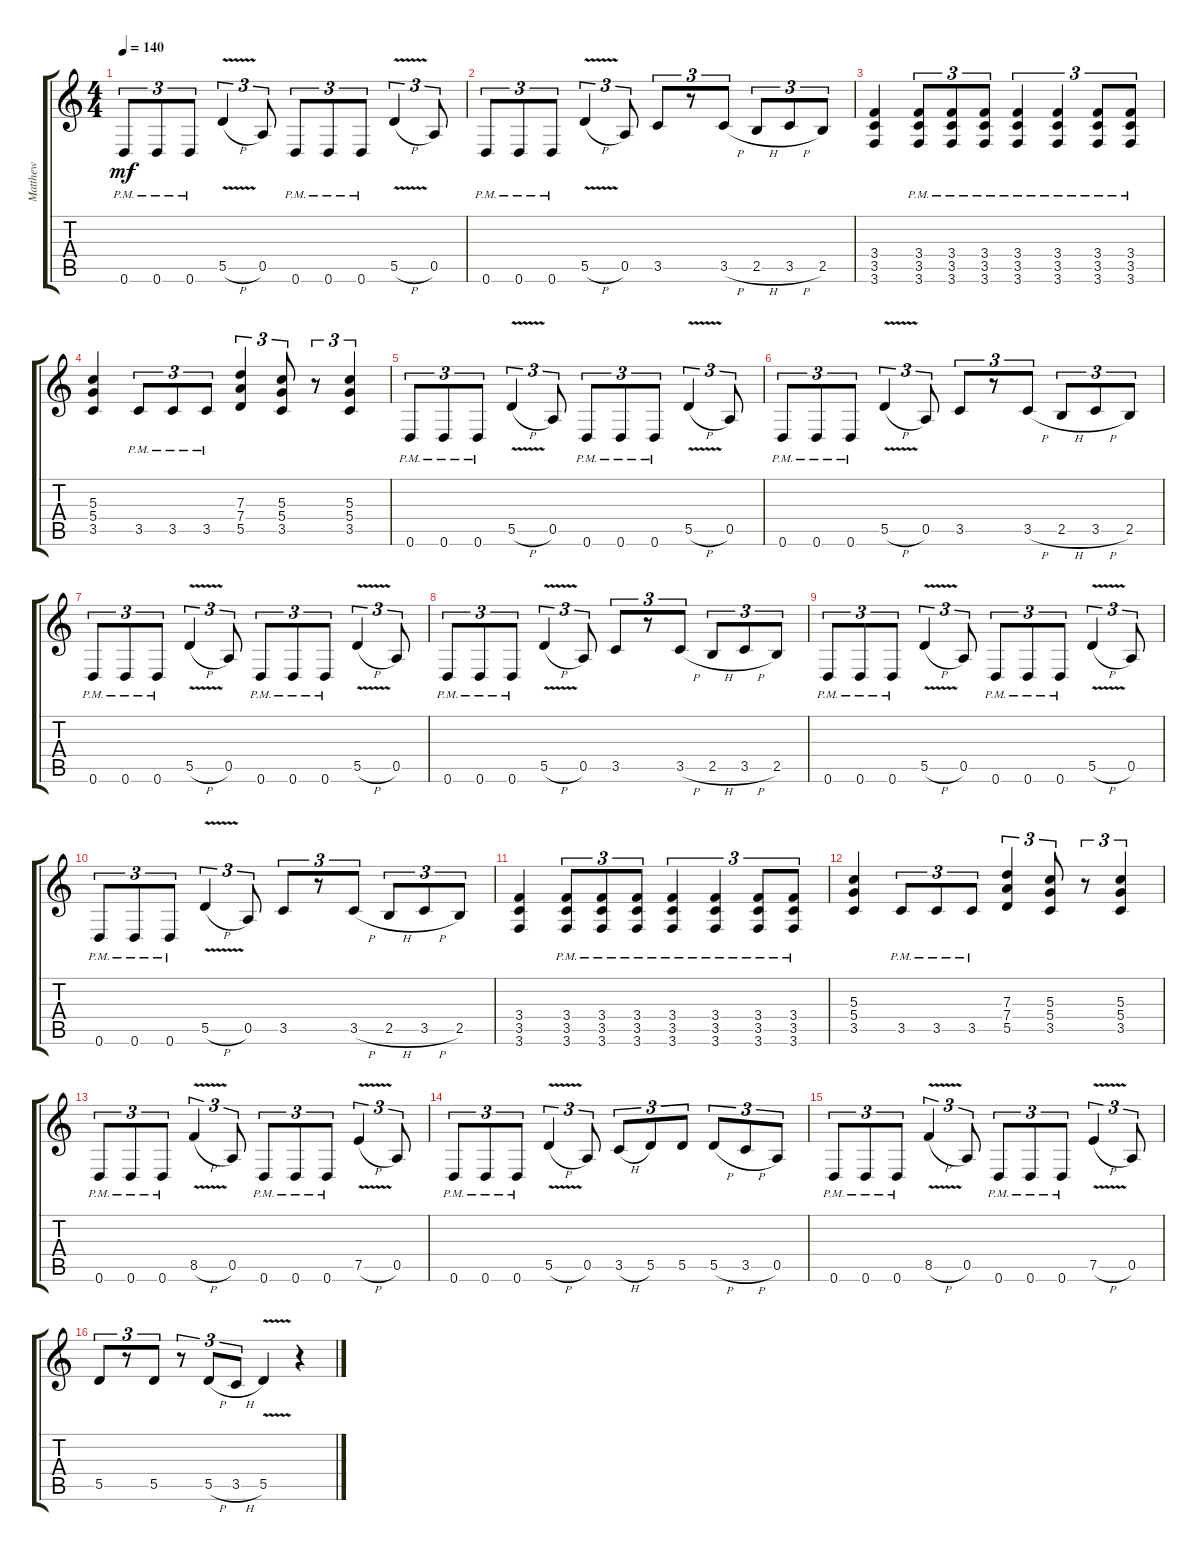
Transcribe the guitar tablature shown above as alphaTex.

\track ("Matthew" "Matthew") {instrument distortionguitar}
\staff {score tabs}
\tuning (E4 B3 G3 D3 A2 D2) {hide}
\ts (4 4)
\tempo 140
\clef g2
\ks c
0.6{pm}.8{tu (3 2) dy mf} 0.6{pm}.8{tu (3 2)} 0.6{pm}.8{tu (3 2)} 5.5{v h}.4{tu (3 2)} 0.5.8{tu (3 2)} 0.6{pm}.8{tu (3 2)} 0.6{pm}.8{tu (3 2)} 0.6{pm}.8{tu (3 2)} 5.5{v h}.4{tu (3 2)} 0.5.8{tu (3 2)} |
0.6{pm}.8{tu (3 2)} 0.6{pm}.8{tu (3 2)} 0.6{pm}.8{tu (3 2)} 5.5{v h}.4{tu (3 2)} 0.5.8{tu (3 2)} 3.5.8{tu (3 2)} r.8{tu (3 2)} 3.5{h}.8{tu (3 2)} 2.5{h}.8{tu (3 2)} 3.5{h}.8{tu (3 2)} 2.5.8{tu (3 2)} |
(3.4 3.5 3.6).4 (3.4{pm} 3.5{pm} 3.6{pm}).8{tu (3 2)} (3.4{pm} 3.5{pm} 3.6{pm}).8{tu (3 2)} (3.4{pm} 3.5{pm} 3.6{pm}).8{tu (3 2)} (3.4{pm} 3.5{pm} 3.6{pm}).4{tu (3 2)} (3.4{pm} 3.5{pm} 3.6{pm}).4{tu (3 2)} (3.4{pm} 3.5{pm} 3.6{pm}).8{tu (3 2)} (3.4{pm} 3.5{pm} 3.6{pm}).8{tu (3 2)} |
(5.3 5.4 3.5).4 3.5{pm}.8{tu (3 2)} 3.5{pm}.8{tu (3 2)} 3.5{pm}.8{tu (3 2)} (7.3 7.4 5.5).4{tu (3 2)} (5.3 5.4 3.5).8{tu (3 2)} r.8{tu (3 2)} (5.3 5.4 3.5).4{tu (3 2)} |
0.6{pm}.8{tu (3 2)} 0.6{pm}.8{tu (3 2)} 0.6{pm}.8{tu (3 2)} 5.5{v h}.4{tu (3 2)} 0.5.8{tu (3 2)} 0.6{pm}.8{tu (3 2)} 0.6{pm}.8{tu (3 2)} 0.6{pm}.8{tu (3 2)} 5.5{v h}.4{tu (3 2)} 0.5.8{tu (3 2)} |
0.6{pm}.8{tu (3 2)} 0.6{pm}.8{tu (3 2)} 0.6{pm}.8{tu (3 2)} 5.5{v h}.4{tu (3 2)} 0.5.8{tu (3 2)} 3.5.8{tu (3 2)} r.8{tu (3 2)} 3.5{h}.8{tu (3 2)} 2.5{h}.8{tu (3 2)} 3.5{h}.8{tu (3 2)} 2.5.8{tu (3 2)} |
0.6{pm}.8{tu (3 2)} 0.6{pm}.8{tu (3 2)} 0.6{pm}.8{tu (3 2)} 5.5{v h}.4{tu (3 2)} 0.5.8{tu (3 2)} 0.6{pm}.8{tu (3 2)} 0.6{pm}.8{tu (3 2)} 0.6{pm}.8{tu (3 2)} 5.5{v h}.4{tu (3 2)} 0.5.8{tu (3 2)} |
0.6{pm}.8{tu (3 2)} 0.6{pm}.8{tu (3 2)} 0.6{pm}.8{tu (3 2)} 5.5{v h}.4{tu (3 2)} 0.5.8{tu (3 2)} 3.5.8{tu (3 2)} r.8{tu (3 2)} 3.5{h}.8{tu (3 2)} 2.5{h}.8{tu (3 2)} 3.5{h}.8{tu (3 2)} 2.5.8{tu (3 2)} |
0.6{pm}.8{tu (3 2)} 0.6{pm}.8{tu (3 2)} 0.6{pm}.8{tu (3 2)} 5.5{v h}.4{tu (3 2)} 0.5.8{tu (3 2)} 0.6{pm}.8{tu (3 2)} 0.6{pm}.8{tu (3 2)} 0.6{pm}.8{tu (3 2)} 5.5{v h}.4{tu (3 2)} 0.5.8{tu (3 2)} |
0.6{pm}.8{tu (3 2)} 0.6{pm}.8{tu (3 2)} 0.6{pm}.8{tu (3 2)} 5.5{v h}.4{tu (3 2)} 0.5.8{tu (3 2)} 3.5.8{tu (3 2)} r.8{tu (3 2)} 3.5{h}.8{tu (3 2)} 2.5{h}.8{tu (3 2)} 3.5{h}.8{tu (3 2)} 2.5.8{tu (3 2)} |
(3.4 3.5 3.6).4 (3.4{pm} 3.5{pm} 3.6{pm}).8{tu (3 2)} (3.4{pm} 3.5{pm} 3.6{pm}).8{tu (3 2)} (3.4{pm} 3.5{pm} 3.6{pm}).8{tu (3 2)} (3.4{pm} 3.5{pm} 3.6{pm}).4{tu (3 2)} (3.4{pm} 3.5{pm} 3.6{pm}).4{tu (3 2)} (3.4{pm} 3.5{pm} 3.6{pm}).8{tu (3 2)} (3.4{pm} 3.5{pm} 3.6{pm}).8{tu (3 2)} |
(5.3 5.4 3.5).4 3.5{pm}.8{tu (3 2)} 3.5{pm}.8{tu (3 2)} 3.5{pm}.8{tu (3 2)} (7.3 7.4 5.5).4{tu (3 2)} (5.3 5.4 3.5).8{tu (3 2)} r.8{tu (3 2)} (5.3 5.4 3.5).4{tu (3 2)} |
0.6{pm}.8{tu (3 2)} 0.6{pm}.8{tu (3 2)} 0.6{pm}.8{tu (3 2)} 8.5{v h}.4{tu (3 2)} 0.5.8{tu (3 2)} 0.6{pm}.8{tu (3 2)} 0.6{pm}.8{tu (3 2)} 0.6{pm}.8{tu (3 2)} 7.5{v h}.4{tu (3 2)} 0.5.8{tu (3 2)} |
0.6{pm}.8{tu (3 2)} 0.6{pm}.8{tu (3 2)} 0.6{pm}.8{tu (3 2)} 5.5{v h}.4{tu (3 2)} 0.5.8{tu (3 2)} 3.5{h}.8{tu (3 2)} 5.5.8{tu (3 2)} 5.5.8{tu (3 2)} 5.5{h}.8{tu (3 2)} 3.5{h}.8{tu (3 2)} 0.5.8{tu (3 2)} |
0.6{pm}.8{tu (3 2)} 0.6{pm}.8{tu (3 2)} 0.6{pm}.8{tu (3 2)} 8.5{v h}.4{tu (3 2)} 0.5.8{tu (3 2)} 0.6{pm}.8{tu (3 2)} 0.6{pm}.8{tu (3 2)} 0.6{pm}.8{tu (3 2)} 7.5{v h}.4{tu (3 2)} 0.5.8{tu (3 2)} |
5.5.8{tu (3 2)} r.8{tu (3 2)} 5.5.8{tu (3 2)} r.8{tu (3 2)} 5.5{h}.8{tu (3 2)} 3.5{h}.8{tu (3 2)} 5.5{v}.4 r.4
